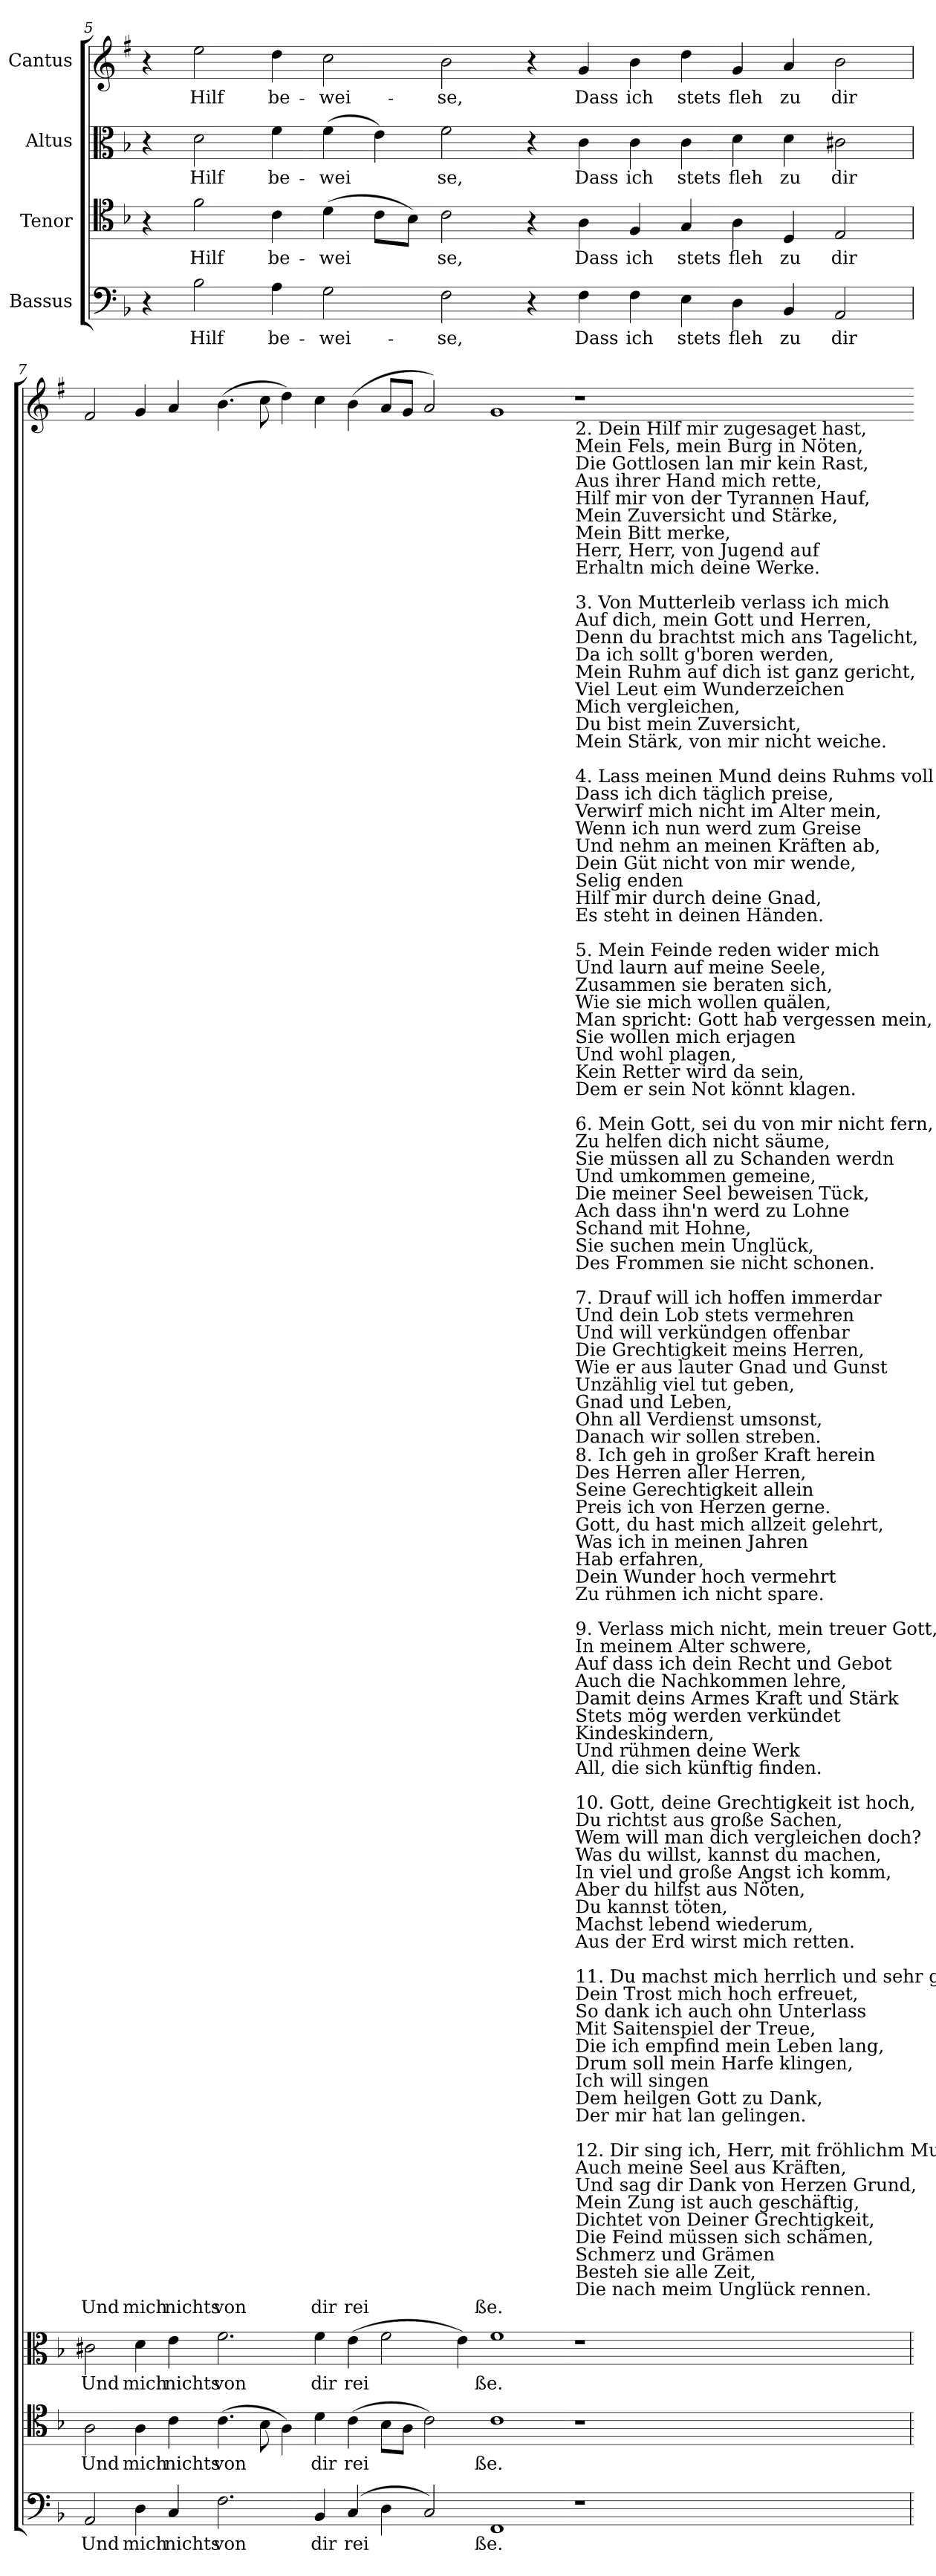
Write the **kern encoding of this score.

**kern	**text	**kern	**text	**kern	**text	**kern	**text
*part4	*part4	*part3	*part3	*part2	*part2	*part1	*part1
*staff4	*staff4	*staff3	*staff3	*staff2	*staff2	*staff1	*staff1
*I"Bassus	*	*I"Tenor	*	*I"Altus	*	*I"Cantus	*
*clefF4	*	*clefC4	*	*clefC3	*	*clefG2	*
*	*	*	*	*	*	*ITrd1c2	*
*k[b-]	*	*k[b-]	*	*k[b-]	*	*k[b-]	*
*F:	*	*F:	*	*F:	*	*F:	*
=5	=5	=5	=5	=5	=5	=5	=5
4r	.	4r	.	4r	.	4r	.
!	!LO:LY:b	!	!LO:LY:b	!	!LO:LY:b	!	!LO:LY:b
2B-	Hilf	2f	Hilf	2d	Hilf	2dd	Hilf
!	!LO:LY:b	!	!LO:LY:b	!	!LO:LY:b	!	!LO:LY:b
4A	be-	4c	be-	4f	be-	4cc	be-
!	!LO:LY:b	!	!LO:LY:b	!	!LO:LY:b	!	!LO:LY:b
2G	-wei-	(>4d	-wei	(>4f	-wei	2b-	-wei-
.	.	8cL	.	4e)	.	.	.
.	.	8B-J)	.	.	.	.	.
!	!LO:LY:b	!	!LO:LY:b	!	!LO:LY:b	!	!LO:LY:b
2F	-se,	2c	se,	2f	se,	2a	-se,
!!LO:LB:g=z
=6-	=6-	=6-	=6-	=6-	=6-	=6-	=6-
4r	.	4r	.	4r	.	4r	.
!	!LO:LY:b	!	!LO:LY:b	!	!LO:LY:b	!	!LO:LY:b
4F	Dass	4A	Dass	4c	Dass	4f	Dass
!	!LO:LY:b	!	!LO:LY:b	!	!LO:LY:b	!	!LO:LY:b
4F	ich	4F	ich	4c	ich	4a	ich
!	!LO:LY:b	!	!LO:LY:b	!	!LO:LY:b	!	!LO:LY:b
4E	stets	4G	stets	4c	stets	4cc	stets
!	!LO:LY:b	!	!LO:LY:b	!	!LO:LY:b	!	!LO:LY:b
4D	fleh	4A	fleh	4d	fleh	4f	fleh
!	!LO:LY:b	!	!LO:LY:b	!	!LO:LY:b	!	!LO:LY:b
4BB-	zu	4D	zu	4d	zu	4g	zu
!	!LO:LY:b	!	!LO:LY:b	!	!LO:LY:b	!	!LO:LY:b
2AA	dir	2E	dir	2c#X	dir	2a	dir
=7	=7	=7	=7	=7	=7	=7	=7
!	!LO:LY:b	!	!LO:LY:b	!	!LO:LY:b	!	!LO:LY:b
2AA	Und	2A	Und	2c#X	Und	2e	Und
!	!LO:LY:b	!	!LO:LY:b	!	!LO:LY:b	!	!LO:LY:b
4D	mich	4A	mich	4d	mich	4f	mich
!	!LO:LY:b	!	!LO:LY:b	!	!LO:LY:b	!	!LO:LY:b
4C	nichts	4c	nichts	4e	nichts	4g	nichts
!	!LO:LY:b	!	!LO:LY:b	!	!LO:LY:b	!	!LO:LY:b
2.F	von	(>4.c	von	2.f	von	(>4.a	von
.	.	8B-	.	.	.	8b-	.
.	.	4A)	.	.	.	4cc)	.
!	!LO:LY:b	!	!LO:LY:b	!	!LO:LY:b	!	!LO:LY:b
4BB-	dir	4d	dir	4f	dir	4b-	dir
!	!LO:LY:b	!	!LO:LY:b	!	!LO:LY:b	!	!LO:LY:b
(>4C	rei	(>4c	rei	(>4e	rei	(>4a	rei
4D	.	8B-L	.	2f	.	8gL	.
.	.	8AJ	.	.	.	8fJ	.
2C)	.	2c)	.	.	.	2g)	.
.	.	.	.	4e)	.	.	.
!	!LO:LY:b	!	!LO:LY:b	!	!LO:LY:b	!	!LO:LY:b
1FF	ße.	1c	ße.	1f	ße.	1f	ße.
!!LO:LB:g=z
=8-	=8-	=8-	=8-	=8-	=8-	=8-	=8-
!	!	!	!	!	!	!LO:TX:b:t=2. Dein Hilf mir zugesaget hast,\nMein Fels, mein Burg in Nöten,\nDie Gottlosen lan mir kein Rast,\nAus ihrer Hand mich rette,\nHilf mir von der Tyrannen Hauf,\nMein Zuversicht und Stärke,\nMein Bitt merke,\nHerr, Herr, von Jugend auf\nErhaltn mich deine Werke.\n\n3. Von Mutterleib verlass ich mich\nAuf dich, mein Gott und Herren,\nDenn du brachtst mich ans Tagelicht,\nDa ich sollt g'boren werden,\nMein Ruhm auf dich ist ganz gericht,\nViel Leut eim Wunderzeichen\nMich vergleichen,\nDu bist mein Zuversicht,\nMein Stärk, von mir nicht weiche.\n\n4. Lass meinen Mund deins Ruhms voll sein,\nDass ich dich täglich preise,\nVerwirf mich nicht im Alter mein,\nWenn ich nun werd zum Greise\nUnd nehm an meinen Kräften ab,\nDein Güt nicht von mir wende,\nSelig enden\nHilf mir durch deine Gnad,\nEs steht in deinen Händen.\n\n5. Mein Feinde reden wider mich\nUnd laurn auf meine Seele,\nZusammen sie beraten sich,\nWie sie mich wollen quälen,\nMan spricht&colon; Gott hab vergessen mein,\nSie wollen mich erjagen\nUnd wohl plagen,\nKein Retter wird da sein,\nDem er sein Not könnt klagen.\n\n6. Mein Gott, sei du von mir nicht fern,\nZu helfen dich nicht säume,\nSie müssen all zu Schanden werdn\nUnd umkommen gemeine,\nDie meiner Seel beweisen Tück,\nAch dass ihn'n werd zu Lohne\nSchand mit Hohne,\nSie suchen mein Unglück,\nDes Frommen sie nicht schonen.\n\n7. Drauf will ich hoffen immerdar\nUnd dein Lob stets vermehren\nUnd will verkündgen offenbar\nDie Grechtigkeit meins Herren,\nWie er aus lauter Gnad und Gunst\nUnzählig viel tut geben,\nGnad und Leben,\nOhn all Verdienst umsonst,\nDanach wir sollen streben.	!
!	!	!	!	!	!	!LO:TX:b:t=8. Ich geh in großer Kraft herein\nDes Herren aller Herren,\nSeine Gerechtigkeit allein\nPreis ich von Herzen gerne.\nGott, du hast mich allzeit gelehrt,\nWas ich in meinen Jahren\nHab erfahren,\nDein Wunder hoch vermehrt\nZu rühmen ich nicht spare.\n\n9. Verlass mich nicht, mein treuer Gott,\nIn meinem Alter schwere,\nAuf dass ich dein Recht und Gebot\nAuch die Nachkommen lehre,\nDamit deins Armes Kraft und Stärk\nStets mög werden verkündet\nKindeskindern,\nUnd rühmen deine Werk\nAll, die sich künftig finden.\n\n10. Gott, deine Grechtigkeit ist hoch,\nDu richtst aus große Sachen,\nWem will man dich vergleichen doch?\nWas du willst, kannst du machen,\nIn viel und große Angst ich komm,\nAber du hilfst aus Nöten,\nDu kannst töten,\nMachst lebend wiederum,\nAus der Erd wirst mich retten.\n\n11. Du machst mich herrlich und sehr groß,\nDein Trost mich hoch erfreuet,\nSo dank ich auch ohn Unterlass\nMit Saitenspiel der Treue,\nDie ich empfind mein Leben lang,\nDrum soll mein Harfe klingen,\nIch will singen\nDem heilgen Gott zu Dank,\nDer mir hat lan gelingen.\n\n12. Dir sing ich, Herr, mit fröhlichm Mund,\nAuch meine Seel aus Kräften,\nUnd sag dir Dank von Herzen Grund,\nMein Zung ist auch geschäftig,\nDichtet von Deiner Grechtigkeit,\nDie Feind müssen sich schämen,\nSchmerz und Grämen\nBesteh sie alle Zeit,\nDie nach meim Unglück rennen.	!
1r	.	1r	.	1r	.	1r	.
=	=-	=	=-	=	=-	=-	=-
*-	*-	*-	*-	*-	*-	*-	*-
